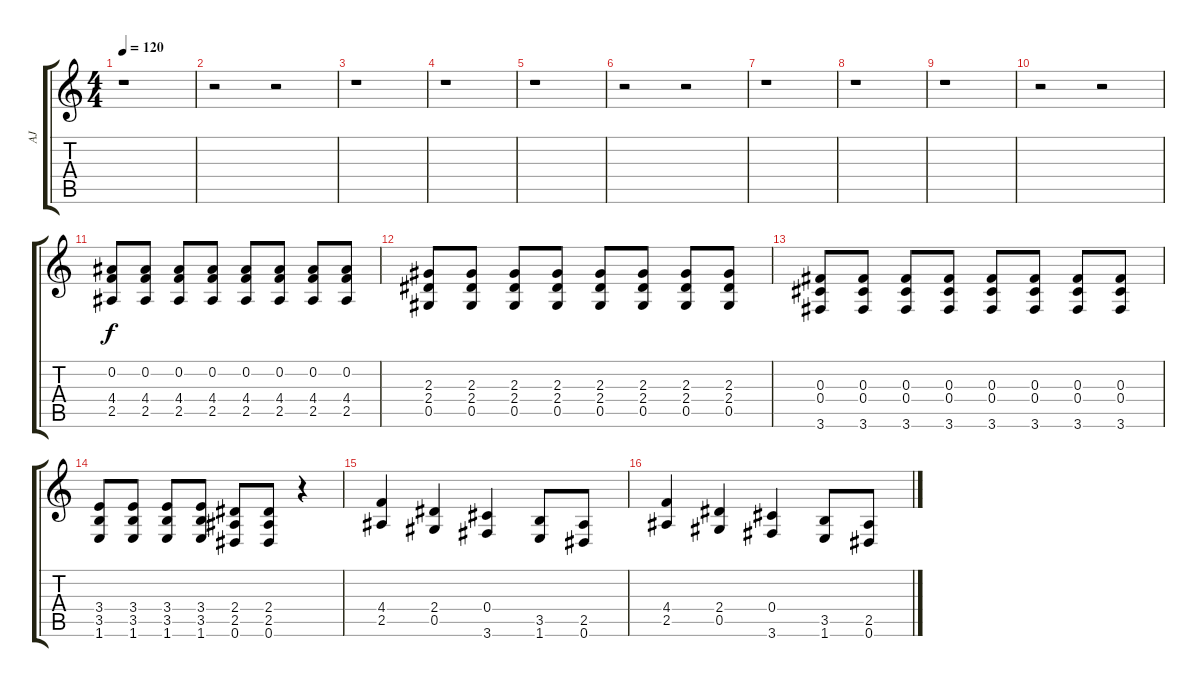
\track ("AJ" "AJ") {instrument distortionguitar}
\staff {score tabs}
\tuning (Eb4 Bb3 Gb3 Db3 Ab2 Eb2) {hide}
\ts (4 4)
\tempo 120
\clef g2
\ks c
r.1{dy f} |
r.2 r.2 |
r.1 |
r.1 |
r.1 |
r.2 r.2 |
r.1 |
r.1 |
r.1 |
r.2 r.2 |
(0.2 4.4 2.5).8 (0.2 4.4 2.5).8 (0.2 4.4 2.5).8 (0.2 4.4 2.5).8 (0.2 4.4 2.5).8 (0.2 4.4 2.5).8 (0.2 4.4 2.5).8 (0.2 4.4 2.5).8 |
(2.3 2.4 0.5).8 (2.3 2.4 0.5).8 (2.3 2.4 0.5).8 (2.3 2.4 0.5).8 (2.3 2.4 0.5).8 (2.3 2.4 0.5).8 (2.3 2.4 0.5).8 (2.3 2.4 0.5).8 |
(0.3 0.4 3.6).8 (0.3 0.4 3.6).8 (0.3 0.4 3.6).8 (0.3 0.4 3.6).8 (0.3 0.4 3.6).8 (0.3 0.4 3.6).8 (0.3 0.4 3.6).8 (0.3 0.4 3.6).8 |
(3.4 3.5 1.6).8 (3.4 3.5 1.6).8 (3.4 3.5 1.6).8 (3.4 3.5 1.6).8 (2.4 2.5 0.6).8 (2.4 2.5 0.6).8 r.4 |
(4.4 2.5).4 (2.4 0.5).4 (0.4 3.6).4 (3.5 1.6).8 (2.5 0.6).8 |
(4.4 2.5).4 (2.4 0.5).4 (0.4 3.6).4 (3.5 1.6).8 (2.5 0.6).8
